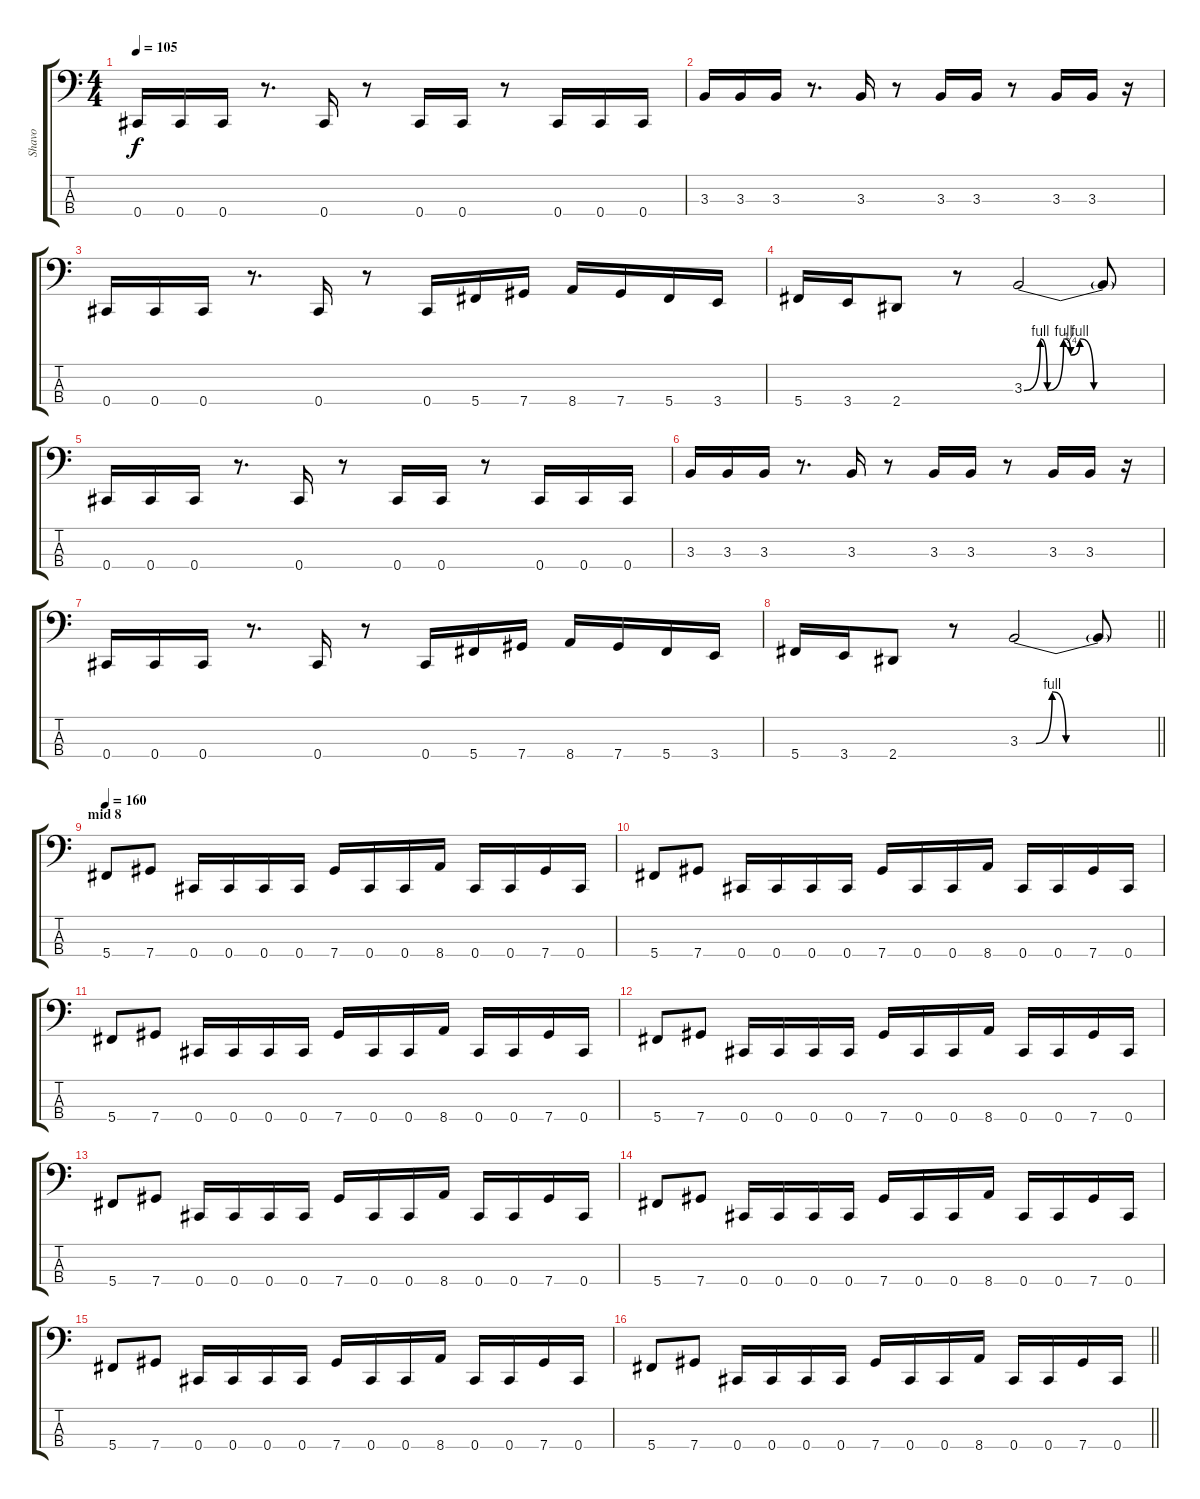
\track ("Shavo" "Shavo") {instrument electricbasspick}
\staff {score tabs}
\tuning (Gb2 Db2 Ab1 Db1) {hide}
\ts (4 4)
\tempo 105
\clef f4
\ks c
0.4.16{dy f} 0.4.16 0.4.16 r.8{d} 0.4.16 r.8 0.4.16 0.4.16 r.8 0.4.16 0.4.16 0.4.16 |
3.3.16 3.3.16 3.3.16 r.8{d} 3.3.16 r.8 3.3.16 3.3.16 r.8 3.3.16 3.3.16 r.16 |
0.4.16 0.4.16 0.4.16 r.8{d} 0.4.16 r.8 0.4.16 5.4.16 7.4.16 8.4.16 7.4.16 5.4.16 3.4.16 |
5.4.16 3.4.16 2.4.8 r.8 3.3{be (custom 0 0 7 4 10 0 17 4 20 1 24 4 30 0 60 0)}.2 3.3{t}.8 |
0.4.16 0.4.16 0.4.16 r.8{d} 0.4.16 r.8 0.4.16 0.4.16 r.8 0.4.16 0.4.16 0.4.16 |
3.3.16 3.3.16 3.3.16 r.8{d} 3.3.16 r.8 3.3.16 3.3.16 r.8 3.3.16 3.3.16 r.16 |
0.4.16 0.4.16 0.4.16 r.8{d} 0.4.16 r.8 0.4.16 5.4.16 7.4.16 8.4.16 7.4.16 5.4.16 3.4.16 |
\barLineRight lightlight
5.4.16 3.4.16 2.4.8 r.8 3.3{be (custom 0 0 7 0 14 4 20 0 30 0 60 0)}.2 3.3{t}.8 |
\section ("" "mid 8")
\tempo 160
5.4.8 7.4.8 0.4.16 0.4.16 0.4.16 0.4.16 7.4.16 0.4.16 0.4.16 8.4.16 0.4.16 0.4.16 7.4.16 0.4.16 |
5.4.8 7.4.8 0.4.16 0.4.16 0.4.16 0.4.16 7.4.16 0.4.16 0.4.16 8.4.16 0.4.16 0.4.16 7.4.16 0.4.16 |
5.4.8 7.4.8 0.4.16 0.4.16 0.4.16 0.4.16 7.4.16 0.4.16 0.4.16 8.4.16 0.4.16 0.4.16 7.4.16 0.4.16 |
5.4.8 7.4.8 0.4.16 0.4.16 0.4.16 0.4.16 7.4.16 0.4.16 0.4.16 8.4.16 0.4.16 0.4.16 7.4.16 0.4.16 |
5.4.8 7.4.8 0.4.16 0.4.16 0.4.16 0.4.16 7.4.16 0.4.16 0.4.16 8.4.16 0.4.16 0.4.16 7.4.16 0.4.16 |
5.4.8 7.4.8 0.4.16 0.4.16 0.4.16 0.4.16 7.4.16 0.4.16 0.4.16 8.4.16 0.4.16 0.4.16 7.4.16 0.4.16 |
5.4.8 7.4.8 0.4.16 0.4.16 0.4.16 0.4.16 7.4.16 0.4.16 0.4.16 8.4.16 0.4.16 0.4.16 7.4.16 0.4.16 |
\barLineRight lightlight
5.4.8 7.4.8 0.4.16 0.4.16 0.4.16 0.4.16 7.4.16 0.4.16 0.4.16 8.4.16 0.4.16 0.4.16 7.4.16 0.4.16
